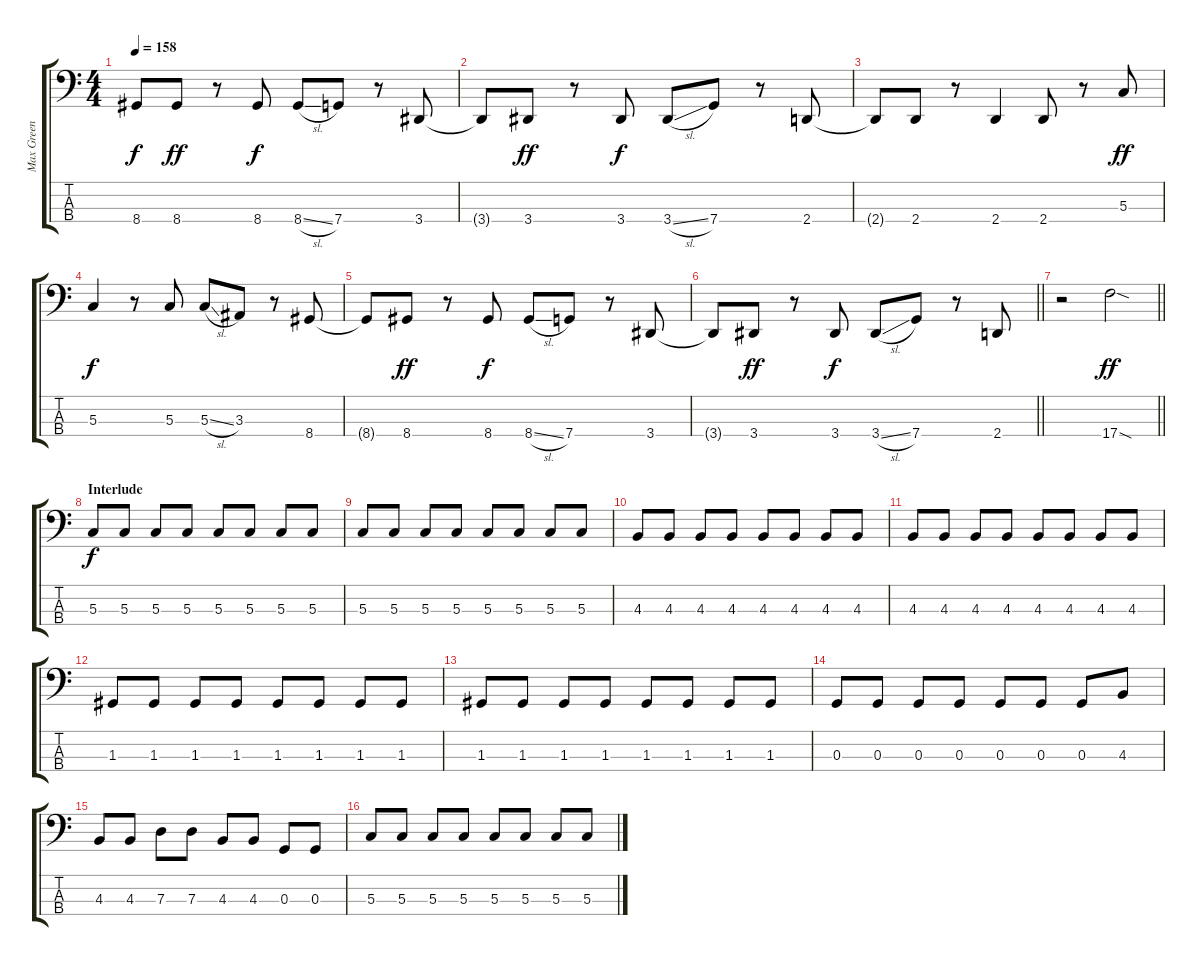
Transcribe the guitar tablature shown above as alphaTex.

\track ("Max Green [Bass]" "Max Green ") {instrument electricbasspick}
\staff {score tabs}
\tuning (F2 C2 G1 C1) {hide}
\ts (4 4)
\tempo 158
\clef f4
\ks c
8.4{t}.8{dy f} 8.4.8{dy ff} r.8 8.4.8{dy f} 8.4{sl}.8 7.4.8 r.8 3.4.8 |
3.4{t}.8 3.4.8{dy ff} r.8 3.4.8{dy f} 3.4{sl}.8 7.4.8 r.8 2.4.8 |
2.4{t}.8 2.4.8 r.8 2.4.4 2.4.8 r.8 5.3.8{dy ff} |
5.3.4{dy f} r.8 5.3.8 5.3{sl}.8 3.3.8 r.8 8.4.8 |
8.4{t}.8 8.4.8{dy ff} r.8 8.4.8{dy f} 8.4{sl}.8 7.4.8 r.8 3.4.8 |
\barLineRight lightlight
3.4{t}.8 3.4.8{dy ff} r.8 3.4.8{dy f} 3.4{sl}.8 7.4.8 r.8 2.4.8 |
\barLineRight lightlight
r.2 17.4{sod}.2{dy ff} |
\section ("" "Interlude")
5.3.8{dy f} 5.3.8 5.3.8 5.3.8 5.3.8 5.3.8 5.3.8 5.3.8 |
5.3.8 5.3.8 5.3.8 5.3.8 5.3.8 5.3.8 5.3.8 5.3.8 |
4.3.8 4.3.8 4.3.8 4.3.8 4.3.8 4.3.8 4.3.8 4.3.8 |
4.3.8 4.3.8 4.3.8 4.3.8 4.3.8 4.3.8 4.3.8 4.3.8 |
1.3.8 1.3.8 1.3.8 1.3.8 1.3.8 1.3.8 1.3.8 1.3.8 |
1.3.8 1.3.8 1.3.8 1.3.8 1.3.8 1.3.8 1.3.8 1.3.8 |
0.3.8 0.3.8 0.3.8 0.3.8 0.3.8 0.3.8 0.3.8 4.3.8 |
4.3.8 4.3.8 7.3.8 7.3.8 4.3.8 4.3.8 0.3.8 0.3.8 |
5.3.8 5.3.8 5.3.8 5.3.8 5.3.8 5.3.8 5.3.8 5.3.8
